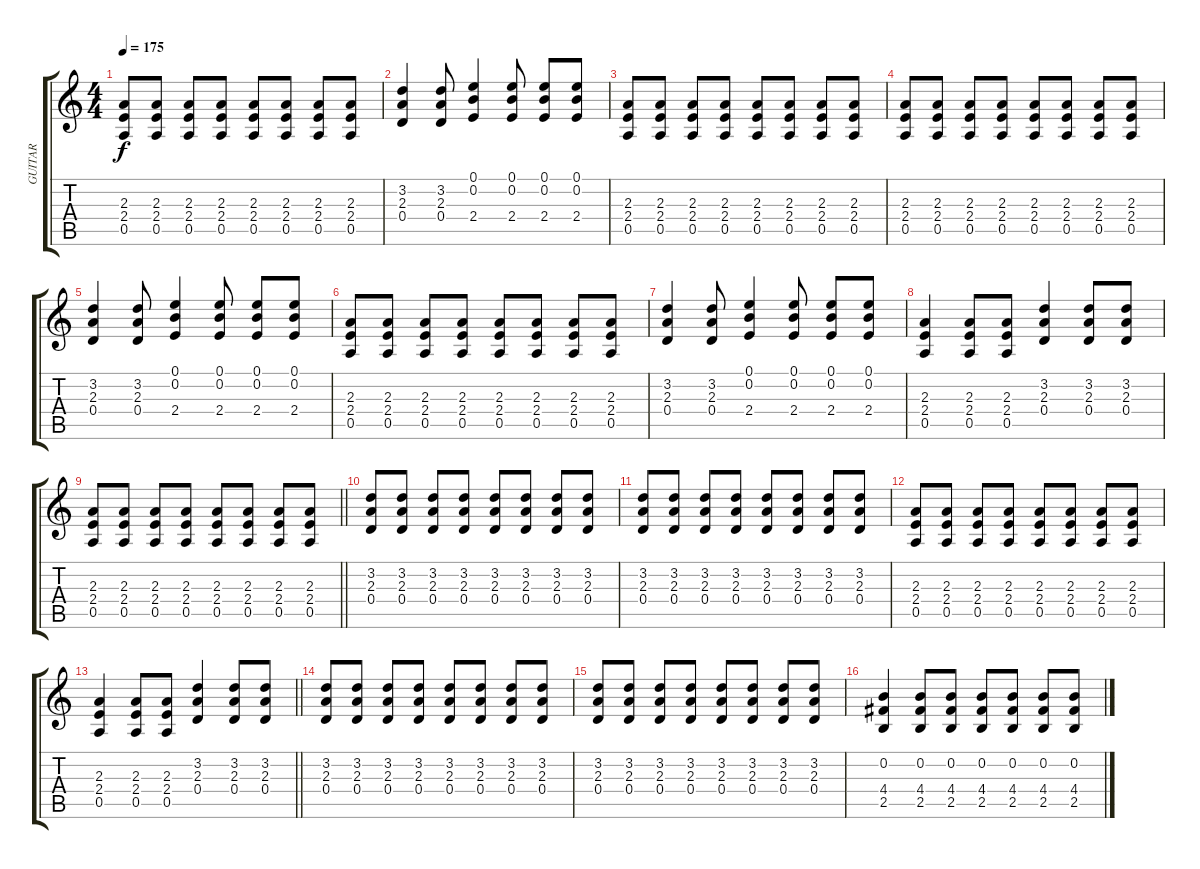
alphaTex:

\track ("GUITAR" "GUITAR") {instrument overdrivenguitar}
\staff {score tabs}
\tuning (E4 B3 G3 D3 A2 E2) {hide}
\ts (4 4)
\tempo 175
\clef g2
\ks c
(2.3 2.4 0.5).8{dy f} (2.3 2.4 0.5).8 (2.3 2.4 0.5).8 (2.3 2.4 0.5).8 (2.3 2.4 0.5).8 (2.3 2.4 0.5).8 (2.3 2.4 0.5).8 (2.3 2.4 0.5).8 |
(3.2 2.3 0.4).4 (3.2 2.3 0.4).8 (0.1 0.2 2.4).4 (0.1 0.2 2.4).8 (0.1 0.2 2.4).8 (0.1 0.2 2.4).8 |
(2.3 2.4 0.5).8 (2.3 2.4 0.5).8 (2.3 2.4 0.5).8 (2.3 2.4 0.5).8 (2.3 2.4 0.5).8 (2.3 2.4 0.5).8 (2.3 2.4 0.5).8 (2.3 2.4 0.5).8 |
(2.3 2.4 0.5).8 (2.3 2.4 0.5).8 (2.3 2.4 0.5).8 (2.3 2.4 0.5).8 (2.3 2.4 0.5).8 (2.3 2.4 0.5).8 (2.3 2.4 0.5).8 (2.3 2.4 0.5).8 |
(3.2 2.3 0.4).4 (3.2 2.3 0.4).8 (0.1 0.2 2.4).4 (0.1 0.2 2.4).8 (0.1 0.2 2.4).8 (0.1 0.2 2.4).8 |
(2.3 2.4 0.5).8 (2.3 2.4 0.5).8 (2.3 2.4 0.5).8 (2.3 2.4 0.5).8 (2.3 2.4 0.5).8 (2.3 2.4 0.5).8 (2.3 2.4 0.5).8 (2.3 2.4 0.5).8 |
(3.2 2.3 0.4).4 (3.2 2.3 0.4).8 (0.1 0.2 2.4).4 (0.1 0.2 2.4).8 (0.1 0.2 2.4).8 (0.1 0.2 2.4).8 |
(2.3 2.4 0.5).4 (2.3 2.4 0.5).8 (2.3 2.4 0.5).8 (3.2 2.3 0.4).4 (3.2 2.3 0.4).8 (3.2 2.3 0.4).8 |
\barLineRight lightlight
(2.3 2.4 0.5).8 (2.3 2.4 0.5).8 (2.3 2.4 0.5).8 (2.3 2.4 0.5).8 (2.3 2.4 0.5).8 (2.3 2.4 0.5).8 (2.3 2.4 0.5).8 (2.3 2.4 0.5).8 |
(3.2 2.3 0.4).8 (3.2 2.3 0.4).8 (3.2 2.3 0.4).8 (3.2 2.3 0.4).8 (3.2 2.3 0.4).8 (3.2 2.3 0.4).8 (3.2 2.3 0.4).8 (3.2 2.3 0.4).8 |
(3.2 2.3 0.4).8 (3.2 2.3 0.4).8 (3.2 2.3 0.4).8 (3.2 2.3 0.4).8 (3.2 2.3 0.4).8 (3.2 2.3 0.4).8 (3.2 2.3 0.4).8 (3.2 2.3 0.4).8 |
(2.3 2.4 0.5).8 (2.3 2.4 0.5).8 (2.3 2.4 0.5).8 (2.3 2.4 0.5).8 (2.3 2.4 0.5).8 (2.3 2.4 0.5).8 (2.3 2.4 0.5).8 (2.3 2.4 0.5).8 |
\barLineRight lightlight
(2.3 2.4 0.5).4 (2.3 2.4 0.5).8 (2.3 2.4 0.5).8 (3.2 2.3 0.4).4 (3.2 2.3 0.4).8 (3.2 2.3 0.4).8 |
(3.2 2.3 0.4).8 (3.2 2.3 0.4).8 (3.2 2.3 0.4).8 (3.2 2.3 0.4).8 (3.2 2.3 0.4).8 (3.2 2.3 0.4).8 (3.2 2.3 0.4).8 (3.2 2.3 0.4).8 |
(3.2 2.3 0.4).8 (3.2 2.3 0.4).8 (3.2 2.3 0.4).8 (3.2 2.3 0.4).8 (3.2 2.3 0.4).8 (3.2 2.3 0.4).8 (3.2 2.3 0.4).8 (3.2 2.3 0.4).8 |
(0.2 4.4 2.5).4 (0.2 4.4 2.5).8 (0.2 4.4 2.5).8 (0.2 4.4 2.5).8 (0.2 4.4 2.5).8 (0.2 4.4 2.5).8 (0.2 4.4 2.5).8
